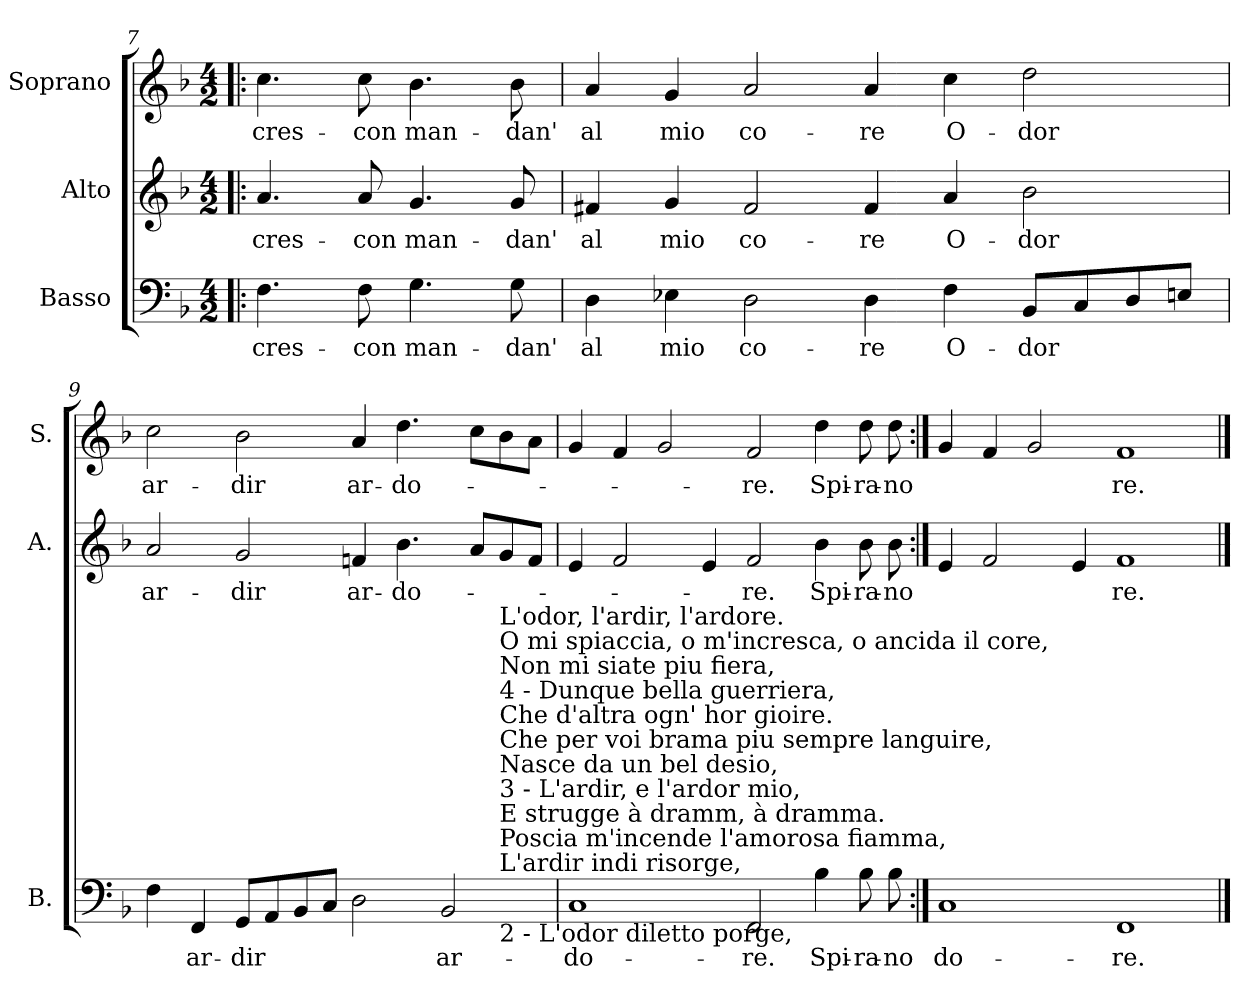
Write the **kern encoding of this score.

**kern	**text	**kern	**text	**kern	**text
*part3	*part3	*part2	*part2	*part1	*part1
*staff3	*staff3	*staff2	*staff2	*staff1	*staff1
*I"Basso	*	*I"Alto	*	*I"Soprano	*
*I'B.	*	*I'A.	*	*I'S.	*
*clefF4	*	*clefG2	*	*clefG2	*
*k[b-]	*	*k[b-]	*	*k[b-]	*
*F:	*	*F:	*	*F:	*
*M4/2	*	*M4/2	*	*M4/2	*
=7!|:	=7!|:	=7!|:	=7!|:	=7!|:	=7!|:
!	!LO:LY:b:color=#000000	!	!	!	!
!	!	!	!LO:LY:b:color=#000000	!	!
!	!	!	!	!	!LO:LY:b:color=#000000
4.Fi\	cres-	4.ai/	cres-	4.cci\	cres-
!	!LO:LY:b:color=#000000	!	!	!	!
!	!	!	!LO:LY:b:color=#000000	!	!
!	!	!	!	!	!LO:LY:b:color=#000000
8Fi\	-con	8ai/	-con	8cci\	-con
!	!LO:LY:b:color=#000000	!	!	!	!
!	!	!	!LO:LY:b:color=#000000	!	!
!	!	!	!	!	!LO:LY:b:color=#000000
4.Gi\	man-	4.gi/	man-	4.b-i\	man-
!	!LO:LY:b:color=#000000	!	!	!	!
!	!	!	!LO:LY:b:color=#000000	!	!
!	!	!	!	!	!LO:LY:b:color=#000000
8Gi\	-dan'	8gi/	-dan'	8b-i\	-dan'
=8	=8	=8	=8	=8	=8
!	!LO:LY:b:color=#000000	!	!	!	!
!	!	!	!LO:LY:b:color=#000000	!	!
!	!	!	!	!	!LO:LY:b:color=#000000
4Di\	al	4f#Xi/	al	4ai/	al
!	!LO:LY:b:color=#000000	!	!	!	!
!	!	!	!LO:LY:b:color=#000000	!	!
!	!	!	!	!	!LO:LY:b:color=#000000
4E-Xi\	mio	4gi/	mio	4gi/	mio
!	!LO:LY:b:color=#000000	!	!	!	!
!	!	!	!LO:LY:b:color=#000000	!	!
!	!	!	!	!	!LO:LY:b:color=#000000
2Di\	co-	2f#i/	co-	2ai/	co-
!	!LO:LY:b:color=#000000	!	!	!	!
!	!	!	!LO:LY:b:color=#000000	!	!
!	!	!	!	!	!LO:LY:b:color=#000000
4Di\	-re	4f#i/	-re	4ai/	-re
!	!LO:LY:b:color=#000000	!	!	!	!
!	!	!	!LO:LY:b:color=#000000	!	!
!	!	!	!	!	!LO:LY:b:color=#000000
4Fi\	O-	4ai/	O-	4cci\	O-
!	!LO:LY:b:color=#000000	!	!	!	!
!	!	!	!LO:LY:b:color=#000000	!	!
!	!	!	!	!	!LO:LY:b:color=#000000
8BB-i/L	-dor	2b-i\	-dor	2ddi\	-dor
8Ci/	.	.	.	.	.
8Di/	.	.	.	.	.
8Eni/J	.	.	.	.	.
!!LO:LB:g=z
=9	=9	=9	=9	=9	=9
!	!	!	!LO:LY:b:color=#000000	!	!
!	!	!	!	!	!LO:LY:b:color=#000000
*^	*	*	*	*	*
4Fi\	1..ryy	.	2ai/	ar-	2cci\	ar-
!	!	!LO:LY:b:color=#000000	!	!	!	!
4FFi/	.	ar-	.	.	.	.
!	!	!LO:LY:b:color=#000000	!	!	!	!
!	!	!	!	!LO:LY:b:color=#000000	!	!
!	!	!	!	!	!	!LO:LY:b:color=#000000
8GGi/L	.	-dir	2gi/	-dir	2b-i\	-dir
8AAi/	.	.	.	.	.	.
8BB-i/	.	.	.	.	.	.
8Ci/J	.	.	.	.	.	.
!	!	!	!	!LO:LY:b:color=#000000	!	!
!	!	!	!	!	!	!LO:LY:b:color=#000000
2Di\	.	.	4fni/	ar-	4ai/	ar-
!	!	!	!	!LO:LY:b:color=#000000	!	!
!	!	!	!	!	!	!LO:LY:b:color=#000000
.	.	.	4.b-i\	-do-	4.ddi\	-do-
!	!	!LO:LY:b:color=#000000	!	!	!	!
2BB-i/	.	ar-	.	.	.	.
.	.	.	8ai/L	.	8cci\L	.
!	!LO:TX:b:t=2 - L'odor diletto porge,	!	!	!	!	!
!	!LO:TX:t=L'ardir indi risorge,	!	!	!	!	!
!	!LO:TX:t=Poscia m'incende l'amorosa fiamma,	!	!	!	!	!
!	!LO:TX:t=E strugge à dramm, à dramma.	!	!	!	!	!
!	!LO:TX:t=3 - L'ardir, e l'ardor mio,	!	!	!	!	!
!	!LO:TX:t=Nasce da un bel desio,	!	!	!	!	!
!	!LO:TX:t=Che per voi brama piu sempre languire,	!	!	!	!	!
!	!LO:TX:t=Che d'altra ogn' hor gioire.	!	!	!	!	!
!	!LO:TX:t=4 - Dunque bella guerriera,	!	!	!	!	!
!	!LO:TX:t=Non mi siate piu fiera,	!	!	!	!	!
!	!LO:TX:t=O mi spiaccia, o m'incresca, o ancida il core,	!	!	!	!	!
!	!LO:TX:t=L'odor, l'ardir, l'ardore.	!	!	!	!	!
.	4ryy	.	8gi/	.	8b-i\	.
.	.	.	8fi/J	.	8ai\J	.
*v	*v	*	*	*	*	*
=10	=10	=10	=10	=10	=10
*^	*	*	*	*	*
!	!	!LO:LY:b:color=#000000	!	!	!	!
*v	*v	*	*	*	*	*
1Ci	-do-	4ei/	.	4gi/	.
.	.	2fi/	.	4fi/	.
.	.	.	.	2gi/	.
.	.	4ei/	.	.	.
!	!LO:LY:b:color=#000000	!	!	!	!
!	!	!	!LO:LY:b:color=#000000	!	!
!	!	!	!	!	!LO:LY:b:color=#000000
2FFi/	-re.	2fi/	-re.	2fi/	-re.
!	!LO:LY:b:color=#000000	!	!	!	!
!	!	!	!LO:LY:b:color=#000000	!	!
!	!	!	!	!	!LO:LY:b:color=#000000
4B-i\	Spi-	4b-i\	Spi-	4ddi\	Spi-
!	!LO:LY:b:color=#000000	!	!	!	!
!	!	!	!LO:LY:b:color=#000000	!	!
!	!	!	!	!	!LO:LY:b:color=#000000
8B-i\	-ra-	8b-i\	-ra-	8ddi\	-ra-
!	!LO:LY:b:color=#000000	!	!	!	!
!	!	!	!LO:LY:b:color=#000000	!	!
!	!	!	!	!	!LO:LY:b:color=#000000
8B-i\	-no	8b-i\	-no	8ddi\	-no
=11:|!	=11:|!	=11:|!	=11:|!	=11:|!	=11:|!
!	!LO:LY:b:color=#000000	!	!	!	!
1Ci	do-	4ei/	.	4gi/	.
.	.	2fi/	.	4fi/	.
.	.	.	.	2gi/	.
.	.	4ei/	.	.	.
!	!LO:LY:b:color=#000000	!	!	!	!
!	!	!	!LO:LY:b:color=#000000	!	!
!	!	!	!	!	!LO:LY:b:color=#000000
1FFi	-re.	1fi	re.	1fi	re.
==	==	==	==	==	==
*-	*-	*-	*-	*-	*-
